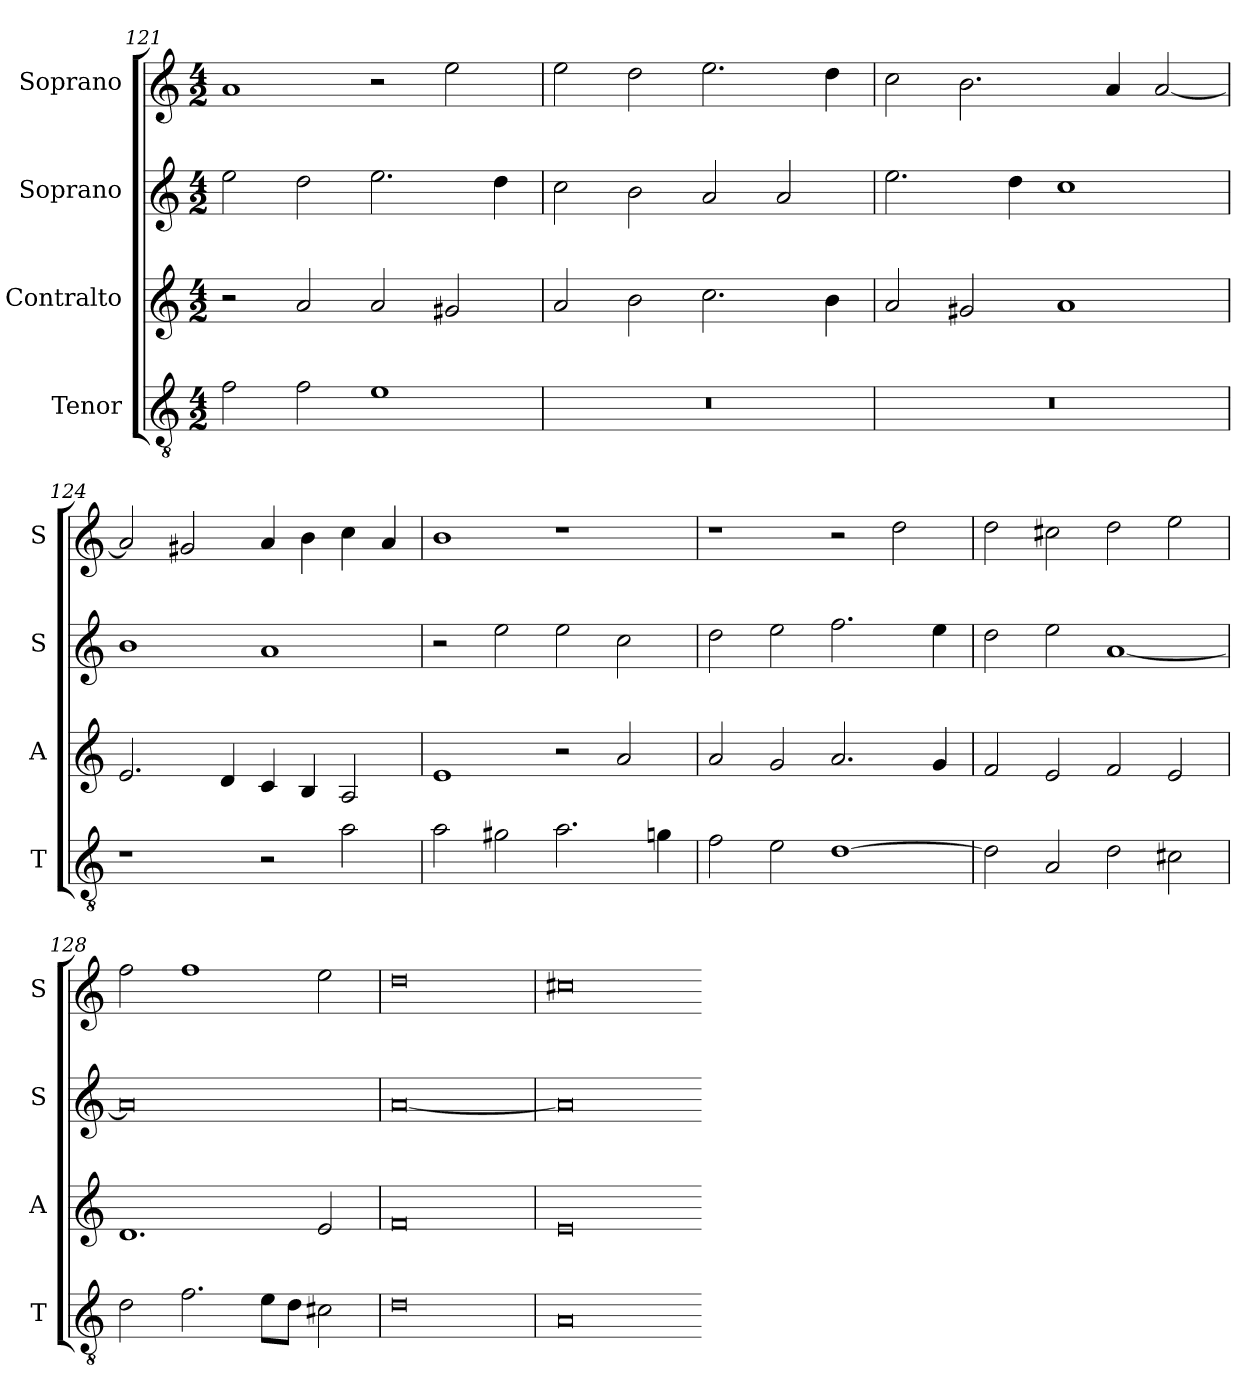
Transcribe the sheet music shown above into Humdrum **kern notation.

**kern	**kern	**kern	**kern
*part4	*part3	*part2	*part1
*staff4	*staff3	*staff2	*staff1
*I"Tenor	*I"Contralto	*I"Soprano	*I"Soprano
*I'T	*I'A	*I'S	*I'S
*clefGv2	*clefG2	*clefG2	*clefG2
*k[]	*k[]	*k[]	*k[]
*A:aeo	*A:aeo	*A:aeo	*A:aeo
*M4/2	*M4/2	*M4/2	*M4/2
=121	=121	=121	=121
2f	2r	2ee	1a
2f	2a	2dd	.
1e	2a	2.ee	2r
.	2g#X	.	2ee
.	.	4dd	.
=122	=122	=122	=122
0r	2a	2cc	2ee
.	2b	2b	2dd
.	2.cc	2a	2.ee
.	.	2a	.
.	4b	.	4dd
=123	=123	=123	=123
0r	2a	2.ee	2cc
.	2g#X	.	2.b
.	.	4dd	.
.	1a	1cc	.
.	.	.	4a
.	.	.	[2a
=124	=124	=124	=124
1r	2.e	1b	2a]
.	.	.	2g#X
.	4d	.	.
2r	4c	1a	4a
.	4B	.	4b
2a	2A	.	4cc
.	.	.	4a
=125	=125	=125	=125
2a	1e	2r	1b
2g#X	.	2ee	.
2.a	2r	2ee	1r
.	2a	2cc	.
4gn	.	.	.
=126	=126	=126	=126
2f	2a	2dd	1r
2e	2g	2ee	.
[1d	2.a	2.ff	2r
.	.	.	2dd
.	4g	4ee	.
=127	=127	=127	=127
2d]	2f	2dd	2dd
2A	2e	2ee	2cc#X
2d	2f	[1a	2dd
2c#X	2e	.	2ee
=128	=128	=128	=128
2d	1.d	0a]	2ff
2.f	.	.	1ff
8e\L	.	.	.
8d\J	.	.	.
2c#X	2e	.	2ee
=129	=129	=129	=129
0d	0f	[0a	0dd
=130	=130	=130	=130
0A	0e	0a]	0cc#X
=-	=-	=-	=-
*-	*-	*-	*-
